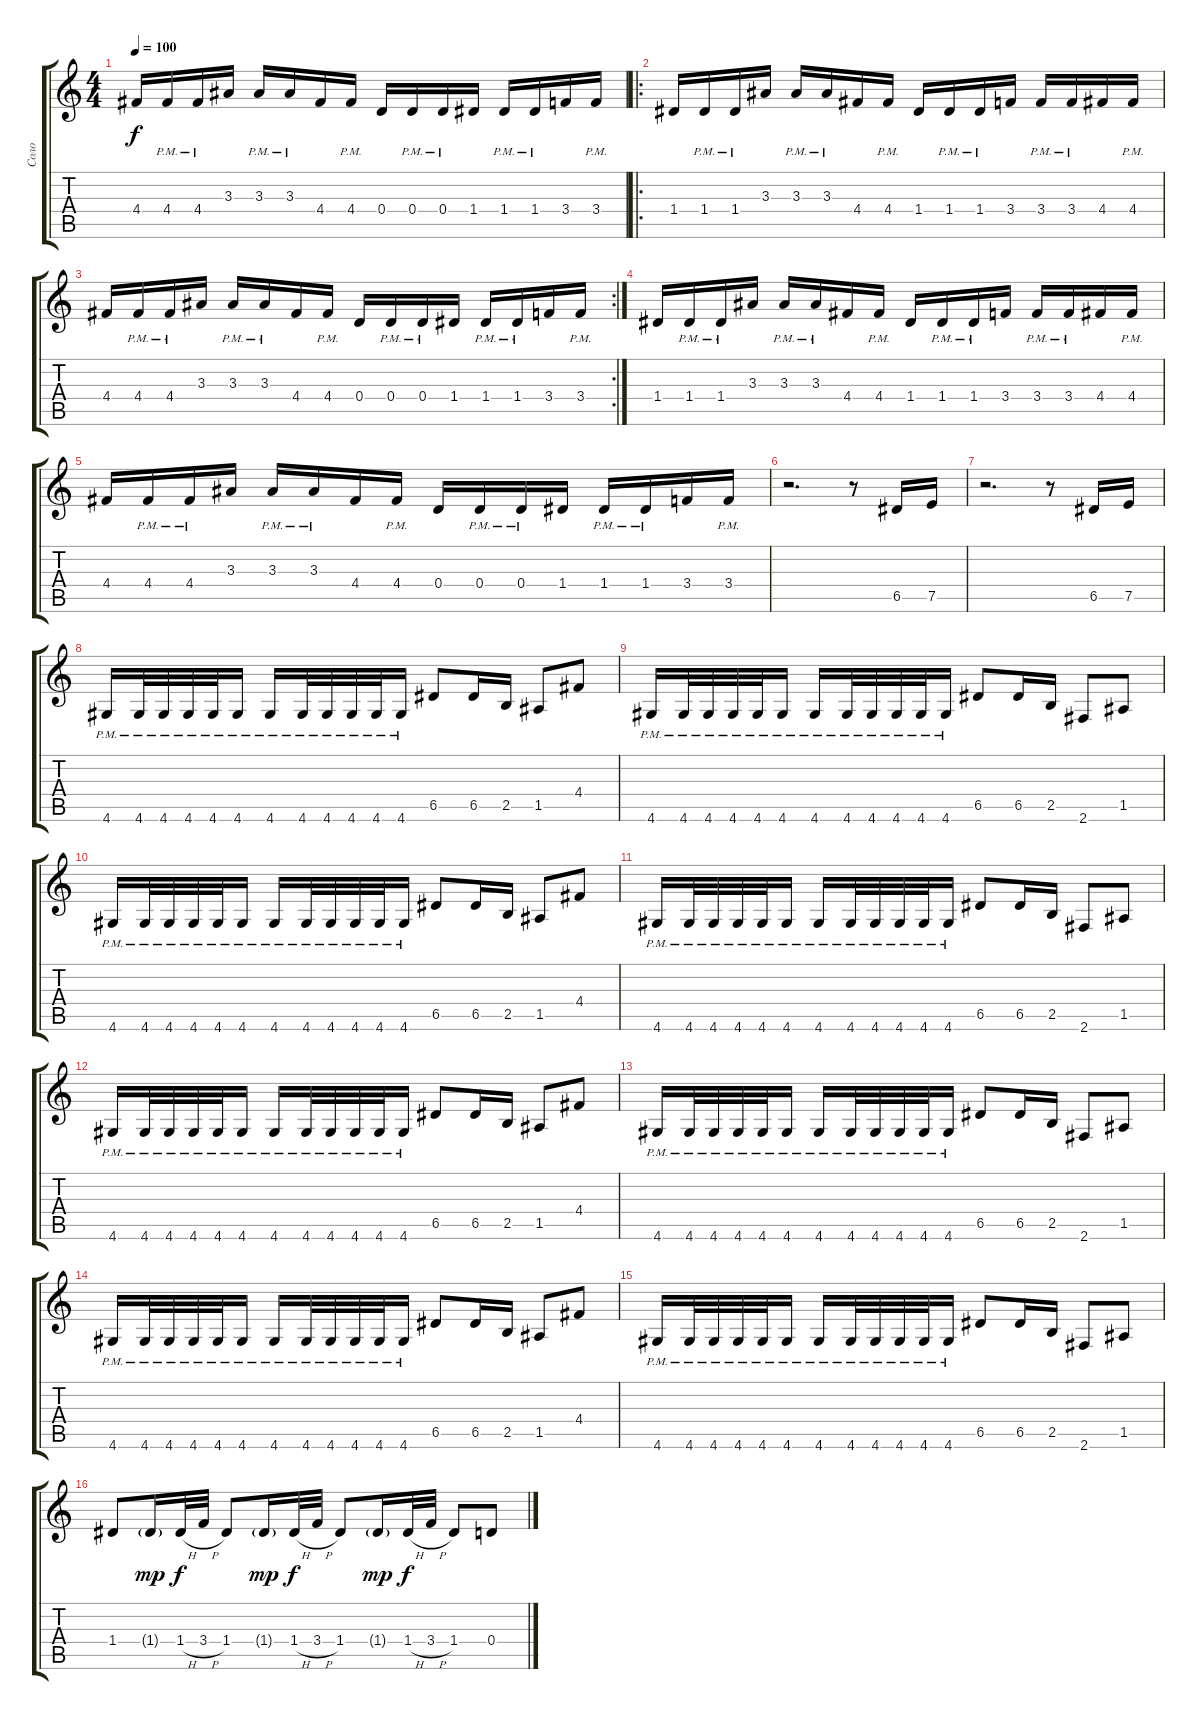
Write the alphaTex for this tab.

\track ("Соло" "Соло") {instrument overdrivenguitar}
\staff {score tabs}
\tuning (E4 B3 G3 D3 A2 E2) {hide}
\ts (4 4)
\tempo 100
\clef g2
\ks c
4.4.16{dy f} 4.4{pm}.16 4.4{pm}.16 3.3.16 3.3{pm}.16 3.3{pm}.16 4.4.16 4.4{pm}.16 0.4.16 0.4{pm}.16 0.4{pm}.16 1.4.16 1.4{pm}.16 1.4{pm}.16 3.4.16 3.4{pm}.16 |
\ro
1.4.16 1.4{pm}.16 1.4{pm}.16 3.3.16 3.3{pm}.16 3.3{pm}.16 4.4.16 4.4{pm}.16 1.4.16 1.4{pm}.16 1.4{pm}.16 3.4.16 3.4{pm}.16 3.4{pm}.16 4.4.16 4.4{pm}.16 |
\rc 2
4.4.16 4.4{pm}.16 4.4{pm}.16 3.3.16 3.3{pm}.16 3.3{pm}.16 4.4.16 4.4{pm}.16 0.4.16 0.4{pm}.16 0.4{pm}.16 1.4.16 1.4{pm}.16 1.4{pm}.16 3.4.16 3.4{pm}.16 |
1.4.16 1.4{pm}.16 1.4{pm}.16 3.3.16 3.3{pm}.16 3.3{pm}.16 4.4.16 4.4{pm}.16 1.4.16 1.4{pm}.16 1.4{pm}.16 3.4.16 3.4{pm}.16 3.4{pm}.16 4.4.16 4.4{pm}.16 |
4.4.16 4.4{pm}.16 4.4{pm}.16 3.3.16 3.3{pm}.16 3.3{pm}.16 4.4.16 4.4{pm}.16 0.4.16 0.4{pm}.16 0.4{pm}.16 1.4.16 1.4{pm}.16 1.4{pm}.16 3.4.16 3.4{pm}.16 |
r.2{d} r.8 6.5.16 7.5.16 |
r.2{d} r.8 6.5.16 7.5.16 |
4.6{pm}.16 4.6{pm}.32 4.6{pm}.32 4.6{pm}.32 4.6{pm}.32 4.6{pm}.16 4.6{pm}.16 4.6{pm}.32 4.6{pm}.32 4.6{pm}.32 4.6{pm}.32 4.6{pm}.16 6.5.8 6.5.16 2.5.16 1.5.8 4.4.8 |
4.6{pm}.16 4.6{pm}.32 4.6{pm}.32 4.6{pm}.32 4.6{pm}.32 4.6{pm}.16 4.6{pm}.16 4.6{pm}.32 4.6{pm}.32 4.6{pm}.32 4.6{pm}.32 4.6{pm}.16 6.5.8 6.5.16 2.5.16 2.6.8 1.5.8 |
4.6{pm}.16 4.6{pm}.32 4.6{pm}.32 4.6{pm}.32 4.6{pm}.32 4.6{pm}.16 4.6{pm}.16 4.6{pm}.32 4.6{pm}.32 4.6{pm}.32 4.6{pm}.32 4.6{pm}.16 6.5.8 6.5.16 2.5.16 1.5.8 4.4.8 |
4.6{pm}.16 4.6{pm}.32 4.6{pm}.32 4.6{pm}.32 4.6{pm}.32 4.6{pm}.16 4.6{pm}.16 4.6{pm}.32 4.6{pm}.32 4.6{pm}.32 4.6{pm}.32 4.6{pm}.16 6.5.8 6.5.16 2.5.16 2.6.8 1.5.8 |
4.6{pm}.16 4.6{pm}.32 4.6{pm}.32 4.6{pm}.32 4.6{pm}.32 4.6{pm}.16 4.6{pm}.16 4.6{pm}.32 4.6{pm}.32 4.6{pm}.32 4.6{pm}.32 4.6{pm}.16 6.5.8 6.5.16 2.5.16 1.5.8 4.4.8 |
4.6{pm}.16 4.6{pm}.32 4.6{pm}.32 4.6{pm}.32 4.6{pm}.32 4.6{pm}.16 4.6{pm}.16 4.6{pm}.32 4.6{pm}.32 4.6{pm}.32 4.6{pm}.32 4.6{pm}.16 6.5.8 6.5.16 2.5.16 2.6.8 1.5.8 |
4.6{pm}.16 4.6{pm}.32 4.6{pm}.32 4.6{pm}.32 4.6{pm}.32 4.6{pm}.16 4.6{pm}.16 4.6{pm}.32 4.6{pm}.32 4.6{pm}.32 4.6{pm}.32 4.6{pm}.16 6.5.8 6.5.16 2.5.16 1.5.8 4.4.8 |
4.6{pm}.16 4.6{pm}.32 4.6{pm}.32 4.6{pm}.32 4.6{pm}.32 4.6{pm}.16 4.6{pm}.16 4.6{pm}.32 4.6{pm}.32 4.6{pm}.32 4.6{pm}.32 4.6{pm}.16 6.5.8 6.5.16 2.5.16 2.6.8 1.5.8 |
1.4.8 1.4{g}.16{dy mp} 1.4{h}.32{dy f} 3.4{h}.32 1.4.8 1.4{g}.16{dy mp} 1.4{h}.32{dy f} 3.4{h}.32 1.4.8 1.4{g}.16{dy mp} 1.4{h}.32{dy f} 3.4{h}.32 1.4.8 0.4.8
